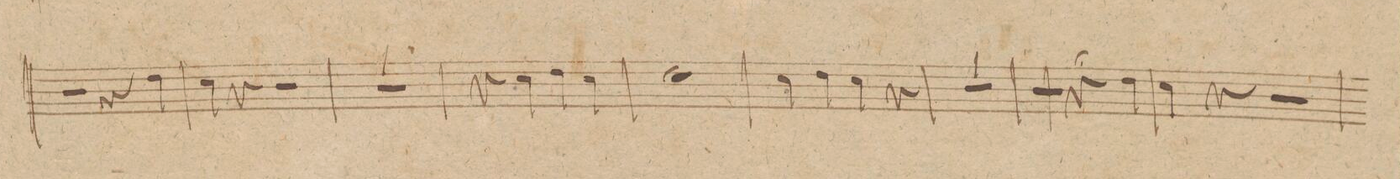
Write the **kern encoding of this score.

**kern
*I"Trompetto. 1mo in A.
*clefG2
*k[f#c#g#]
*met(c|)
*M2/2
2r
4r
4b\
=285
4a\
4r
2r
=286
1r
=287
4r
4a\
4b\
4a\
=288
1b
=289
4a\
4b\
4a\
4r
=290
1r
=291
2r
4r
4b\
=292
4a\
4r
2r
=293
*-
